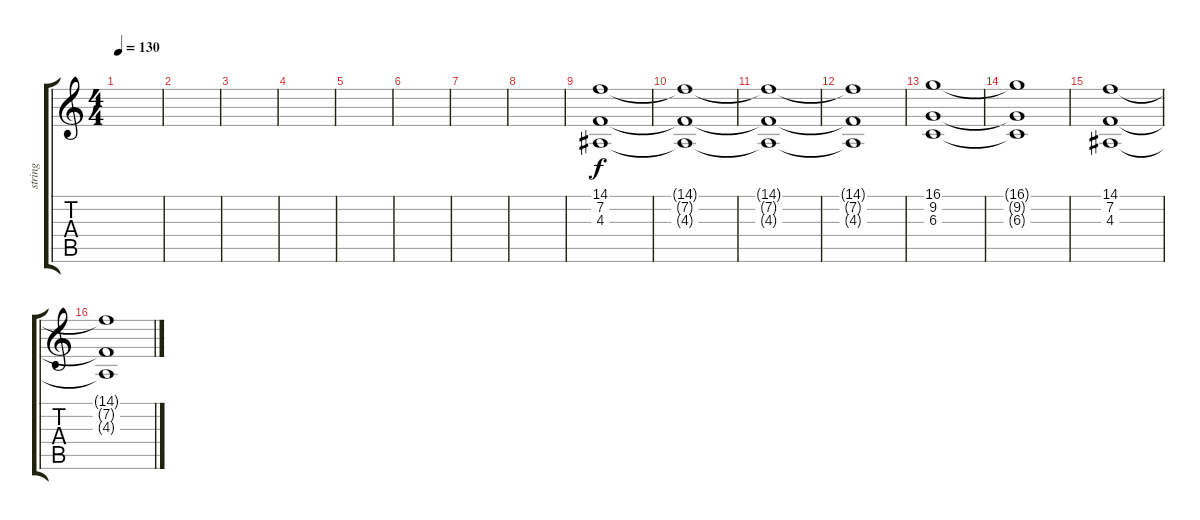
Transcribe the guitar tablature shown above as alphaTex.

\track ("string" "string") {instrument stringensemble1}
\staff {score tabs}
\tuning (Eb4 Bb3 Gb3 Db3 Ab2 Eb2) {hide}
\ts (4 4)
\tempo 130
\clef g2
\ks c
|
|
|
|
|
|
|
|
(14.1 7.2 4.3).1 |
(14.1{t} 7.2{t} 4.3{t}).1 |
(14.1{t} 7.2{t} 4.3{t}).1 |
(14.1{t} 7.2{t} 4.3{t}).1 |
(16.1 9.2 6.3).1 |
(16.1{t} 9.2{t} 6.3{t}).1 |
(14.1 7.2 4.3).1 |
(14.1{t} 7.2{t} 4.3{t}).1
